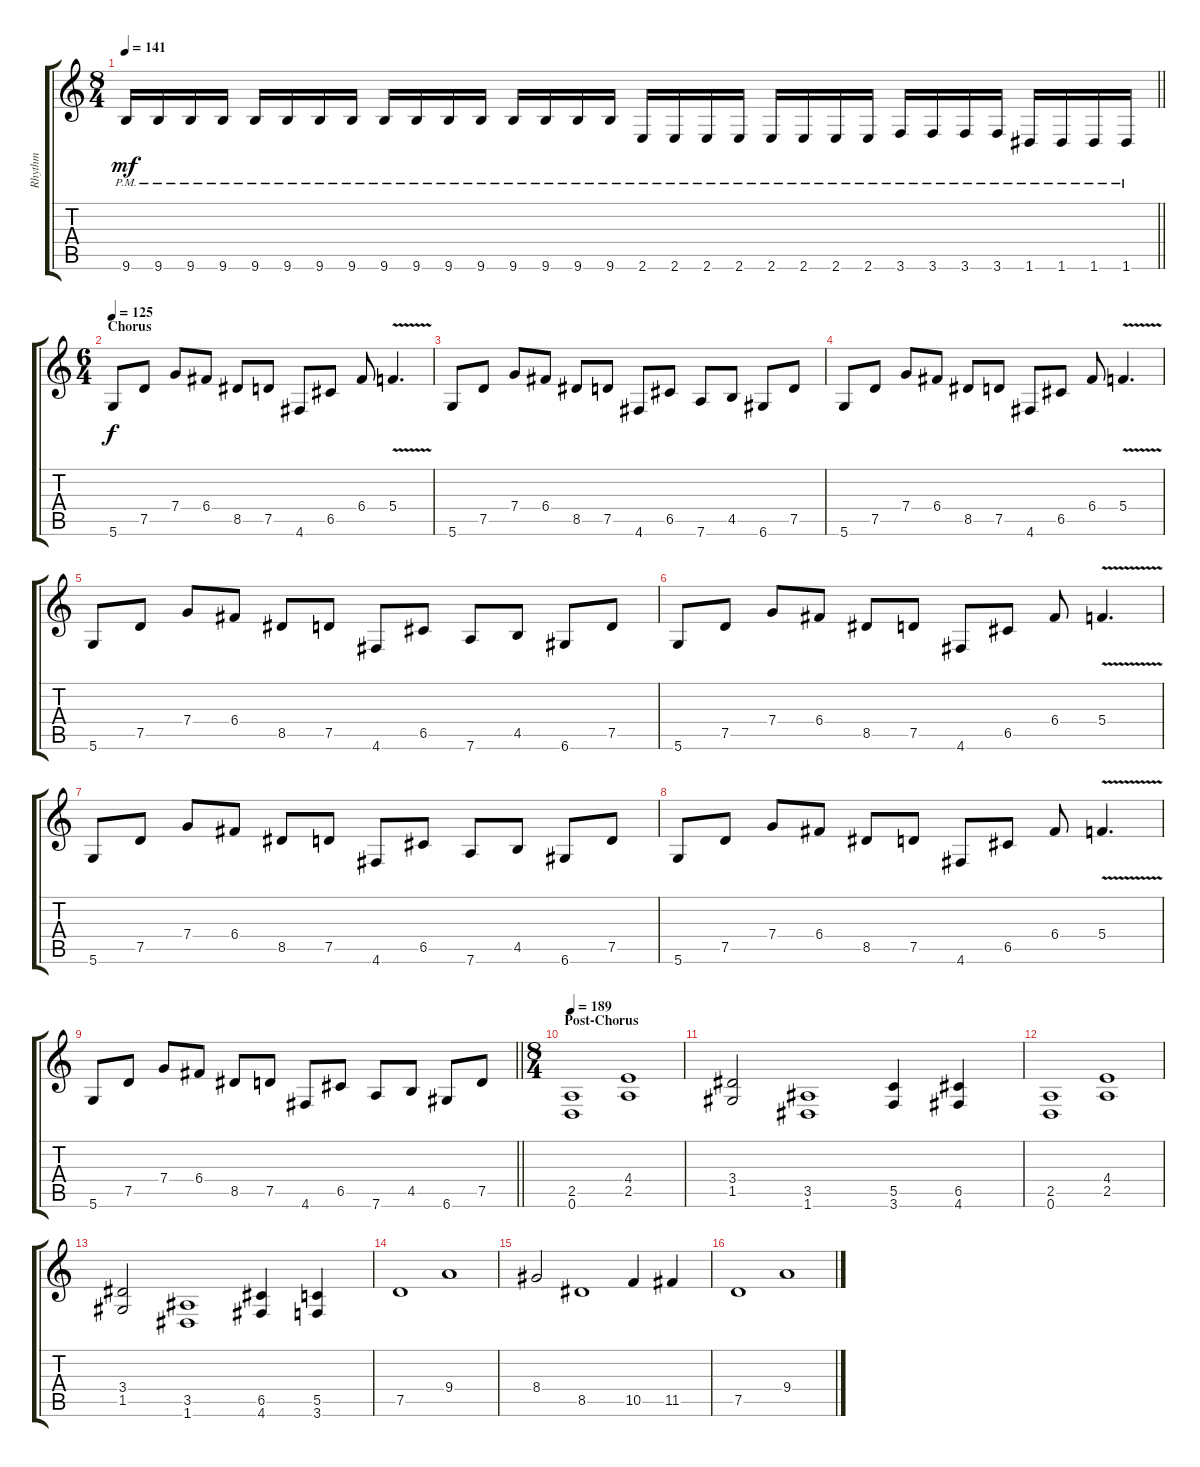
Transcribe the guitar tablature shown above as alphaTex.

\track ("Rhythm" "Rhythm") {instrument overdrivenguitar}
\staff {score tabs}
\tuning (D4 A3 F3 C3 G2 D2) {hide}
\ts (8 4)
\tempo 141
\clef g2
\barLineRight lightlight
\ks c
9.6{pm}.16{dy mf} 9.6{pm}.16 9.6{pm}.16 9.6{pm}.16 9.6{pm}.16 9.6{pm}.16 9.6{pm}.16 9.6{pm}.16 9.6{pm}.16 9.6{pm}.16 9.6{pm}.16 9.6{pm}.16 9.6{pm}.16 9.6{pm}.16 9.6{pm}.16 9.6{pm}.16 2.6{pm}.16 2.6{pm}.16 2.6{pm}.16 2.6{pm}.16 2.6{pm}.16 2.6{pm}.16 2.6{pm}.16 2.6{pm}.16 3.6{pm}.16 3.6{pm}.16 3.6{pm}.16 3.6{pm}.16 1.6{pm}.16 1.6{pm}.16 1.6{pm}.16 1.6{pm}.16 |
\ts (6 4)
\section ("" "Chorus")
\tempo 125
5.6.8{dy f} 7.5.8 7.4.8 6.4.8 8.5.8 7.5.8 4.6.8 6.5.8 6.4.8 5.4{v}.4{d} |
5.6.8 7.5.8 7.4.8 6.4.8 8.5.8 7.5.8 4.6.8 6.5.8 7.6.8 4.5.8 6.6.8 7.5.8 |
5.6.8 7.5.8 7.4.8 6.4.8 8.5.8 7.5.8 4.6.8 6.5.8 6.4.8 5.4{v}.4{d} |
5.6.8 7.5.8 7.4.8 6.4.8 8.5.8 7.5.8 4.6.8 6.5.8 7.6.8 4.5.8 6.6.8 7.5.8 |
5.6.8 7.5.8 7.4.8 6.4.8 8.5.8 7.5.8 4.6.8 6.5.8 6.4.8 5.4{v}.4{d} |
5.6.8 7.5.8 7.4.8 6.4.8 8.5.8 7.5.8 4.6.8 6.5.8 7.6.8 4.5.8 6.6.8 7.5.8 |
5.6.8 7.5.8 7.4.8 6.4.8 8.5.8 7.5.8 4.6.8 6.5.8 6.4.8 5.4{v}.4{d} |
\barLineRight lightlight
5.6.8 7.5.8 7.4.8 6.4.8 8.5.8 7.5.8 4.6.8 6.5.8 7.6.8 4.5.8 6.6.8 7.5.8 |
\ts (8 4)
\section ("" "Post-Chorus")
\tempo 189
(2.5 0.6).1 (4.4 2.5).1 |
(3.4 1.5).2 (3.5 1.6).1 (5.5 3.6).4 (6.5 4.6).4 |
(2.5 0.6).1 (4.4 2.5).1 |
(3.4 1.5).2 (3.5 1.6).1 (6.5 4.6).4 (5.5 3.6).4 |
7.5.1 9.4.1 |
8.4.2 8.5.1 10.5.4 11.5.4 |
7.5.1 9.4.1
